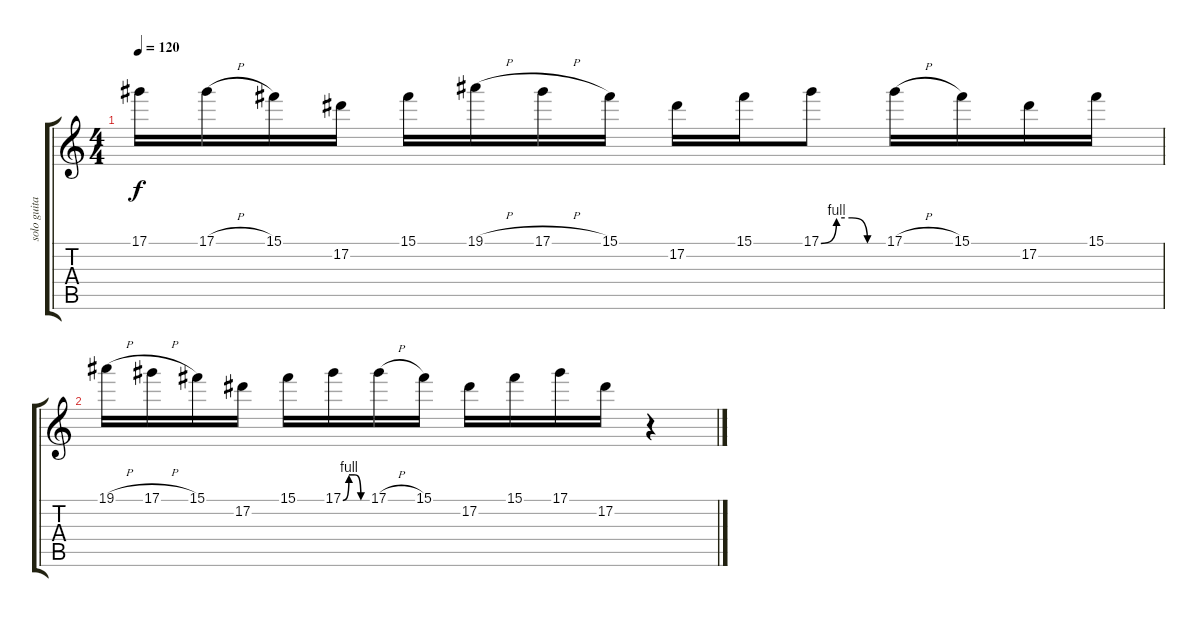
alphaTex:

\track ("solo guitar" "solo guita") {instrument overdrivenguitar}
\staff {score tabs}
\tuning (Eb4 Bb3 Gb3 Db3 Ab2 Eb2) {hide}
\ts (4 4)
\tempo 120
\clef g2
\ks c
17.1{t}.16{dy f} 17.1{h}.16 15.1.16 17.2.16 15.1.16 19.1{h}.16 17.1{h}.16 15.1.16 17.2.16 15.1.16 17.1{be (custom 0 0 15 4 30 4 45 0 60 0)}.8 17.1{h}.16 15.1.16 17.2.16 15.1.16 |
19.1{h}.16 17.1{h}.16 15.1.16 17.2.16 15.1.16 17.1{be (custom 0 0 15 4 30 4 45 0 60 0)}.16 17.1{h}.16 15.1.16 17.2.16 15.1.16 17.1.16 17.2.16 r.4
